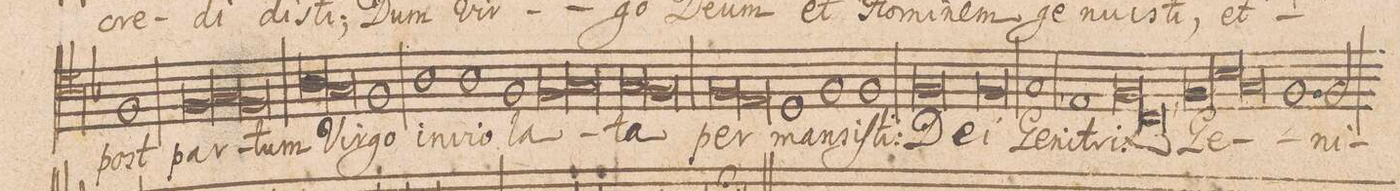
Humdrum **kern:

**kern	**text
*I"TENOR.	*
*clefC4	*
*k[b-]	*
*met(C|)	*
*M2/1	*
1F	post
=50-	=50-
*lig	*
1F	par-
1G	.
=51-	=51-
1F	-tum
*Xlig	*
*lig	*
1A	Vir-
=52-	=52-
1G	.
*Xlig	*
1F	-go
=53-	=53-
1A	in-
1A	-vio-
=54-	=54-
1F	-la-
*lig	*
1F	.
=55-	=55-
1G	.
*Xlig	*
*lig	*
1G	-ta
=56-	=56-
1F	.
*Xlig	*
*lig	*
1F	per-
=57-	=57-
1E	.
*Xlig	*
1D	-man-
=58-	=58-
1F	-si-
1F	-ſti:
=59-	=59-
0F	De-
=60-	=60-
0F	-i
=61-	=61-
1G	Ge-
1E-X	-ni-
=62-	=62-
*lig	*
1F	-trix
1C,	.
*Xlig	*
=63-	=63-
*lig	*
1F	Ge-
1B-	.
=64-	=64-
1G	.
*Xlig	*
1.F	.
=65-	=65-
2F/	-ni-
*-	*-
